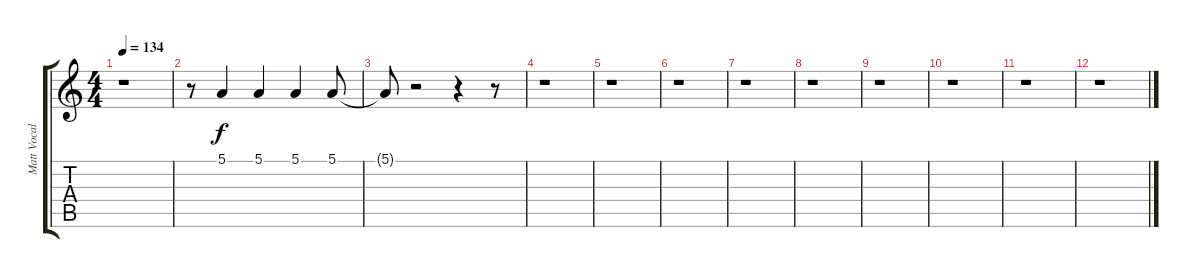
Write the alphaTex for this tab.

\track ("Matt Vocals" "Matt Vocal") {instrument flute}
\staff {score tabs}
\tuning (E4 B3 G3 D3 A2 E2) {hide}
\ts (4 4)
\tempo 134
\clef g2
\ks c
r.1{dy f} |
r.8 5.1.4 5.1.4 5.1.4 5.1.8 |
5.1{t}.8 r.2 r.4 r.8 |
r.1 |
r.1 |
r.1 |
r.1 |
r.1 |
r.1 |
r.1 |
r.1 |
r.1
